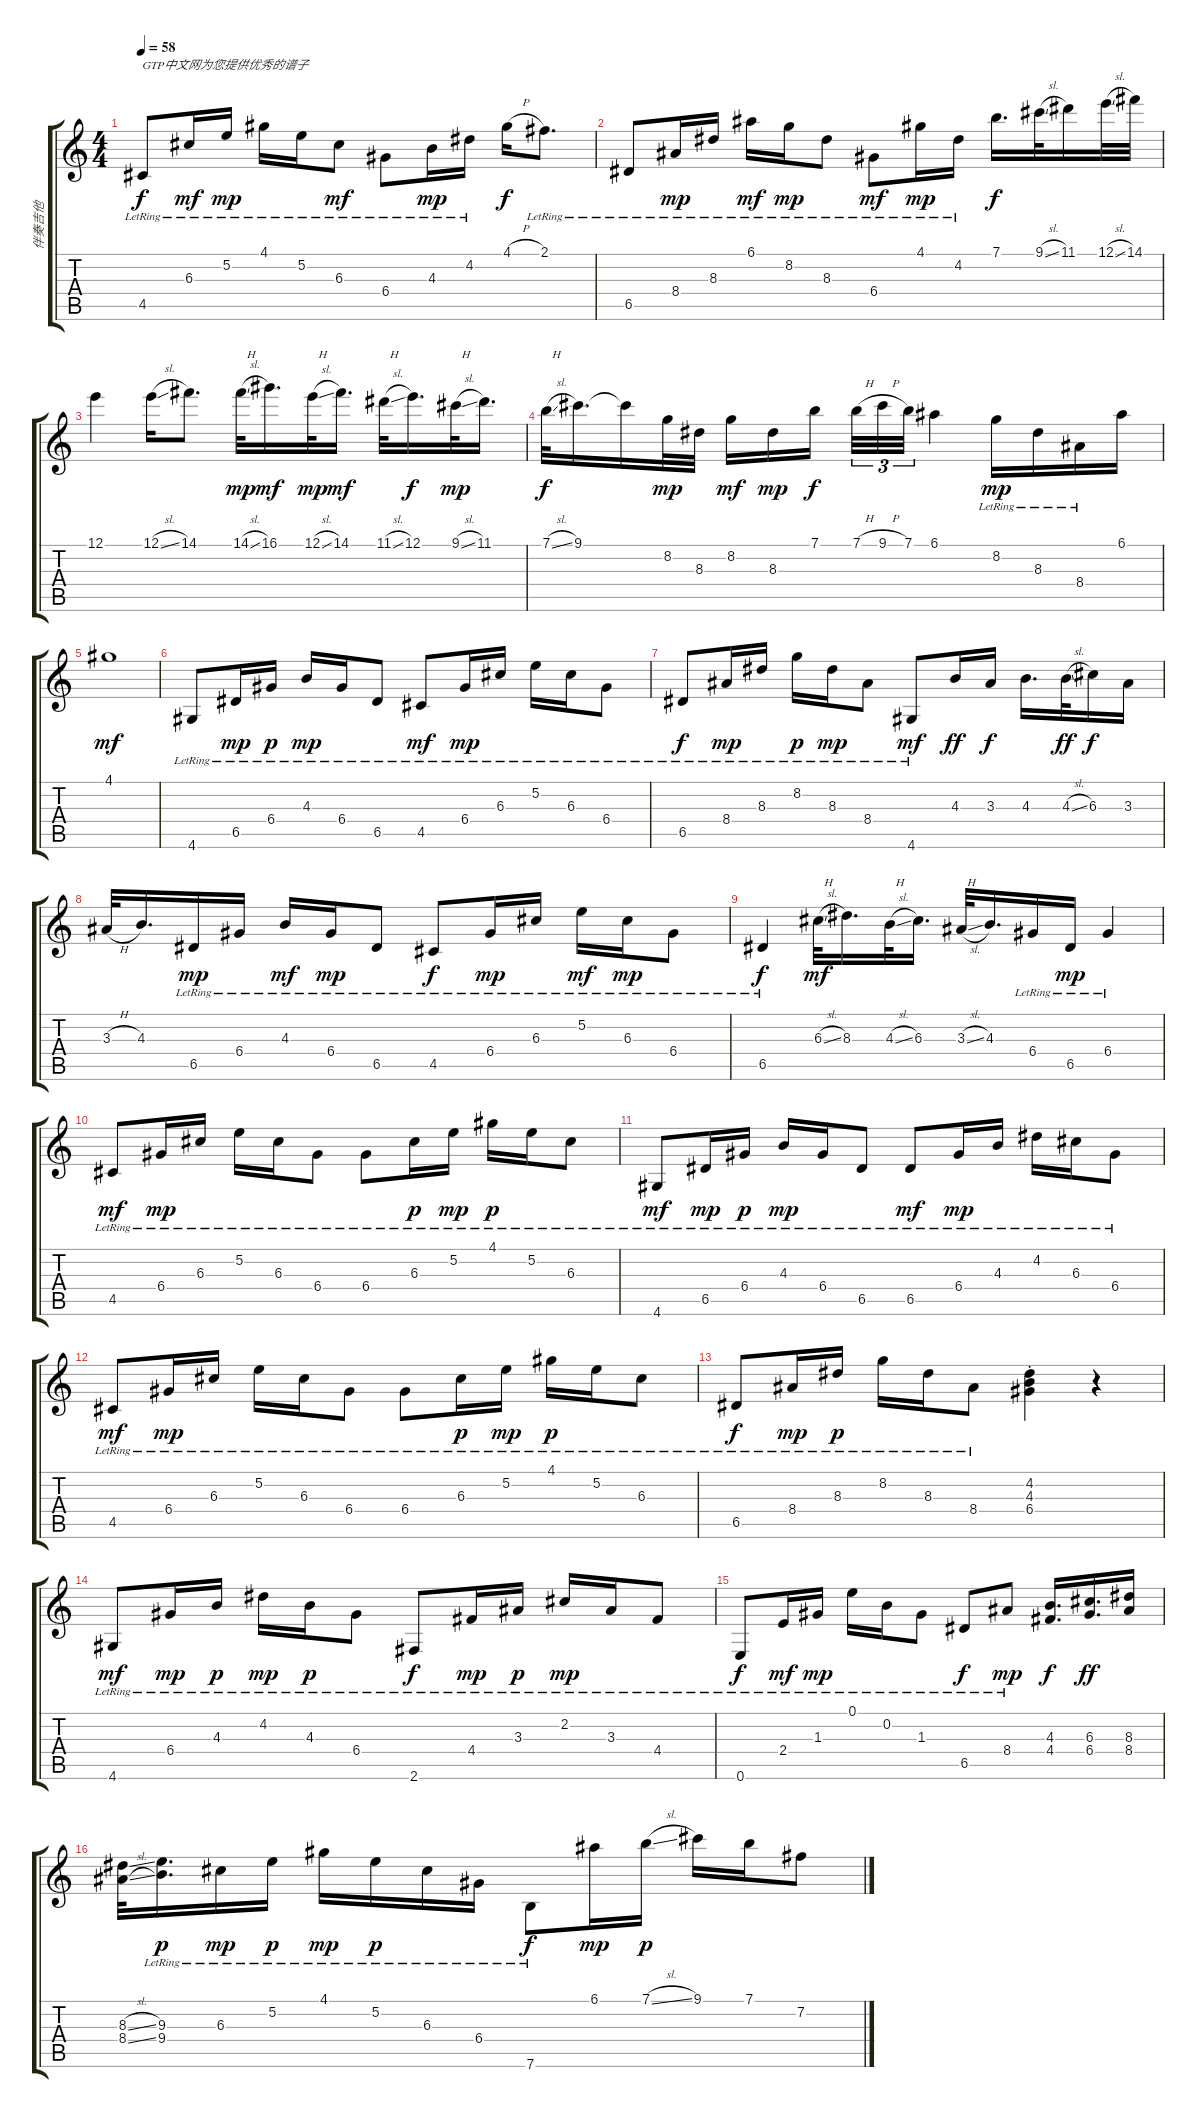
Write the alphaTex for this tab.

\track ("伴奏吉他" "伴奏吉他") {instrument acousticguitarsteel}
\staff {score tabs}
\tuning (E4 B3 G3 D3 A2 E2) {hide}
\ts (4 4)
\tempo 58
\clef g2
\ks c
4.5{lr}.8{txt "GTP中文网为您提供优秀的谱子" dy f instrument acousticguitarsteel} 6.3{lr}.16{dy mf} 5.2{lr}.16{dy mp} 4.1{lr}.16 5.2{lr}.16 6.3{lr}.8{dy mf} 6.4{lr}.8 4.3{lr}.16{dy mp} 4.2{lr}.16 4.1{h}.16{dy f} 2.1{lr}.8{d} |
6.5{lr}.8 8.4{lr}.16{dy mp} 8.3{lr}.16 6.1{lr}.16{dy mf} 8.2{lr}.16{dy mp} 8.3{lr}.8 6.4{lr}.8{dy mf} 4.1{lr}.16{dy mp} 4.2{lr}.16 7.1.16{d dy f} 9.1{sl}.32 11.1.16 12.1{sl}.32 14.1.32 |
12.1.4 12.1{sl}.16 14.1.8{d} 14.1{sl}.32{txt "  H" dy mp} 16.1.16{d dy mf} 12.1{sl}.32{txt "  H" dy mp} 14.1.16{d dy mf} 11.1{sl}.32{txt "  H"} 12.1.16{d dy f} 9.1{sl}.32{txt "  H" dy mp} 11.1.16{d} |
7.1{sl}.32{txt "  H" dy f} 9.1.16{d} 9.1{t}.16 8.2.32{dy mp} 8.3.32 8.2.16{dy mf} 8.3.16{dy mp} 7.1.16{dy f beam splitsecondary} 7.1{h}.32{tu (3 2)} 9.1{h}.32{tu (3 2)} 7.1.32{tu (3 2)} 6.1.4 8.2{lr}.16{dy mp} 8.3{lr}.16 8.4{lr}.16 6.1.16 |
4.1.1{dy mf} |
4.6{lr}.8 6.5{lr}.16{dy mp} 6.4{lr}.16{dy p} 4.3{lr}.16{dy mp} 6.4{lr}.16 6.5{lr}.8 4.5{lr}.8{dy mf} 6.4{lr}.16{dy mp} 6.3{lr}.16 5.2{lr}.16 6.3{lr}.16 6.4{lr}.8 |
6.5{lr}.8{dy f} 8.4{lr}.16{dy mp} 8.3{lr}.16 8.2{lr}.16{dy p} 8.3{lr}.16{dy mp} 8.4{lr}.8 4.6{lr}.8{dy mf} 4.3.16{dy ff} 3.3.16{dy f} 4.3.16{d} 4.3{sl}.32{dy ff} 6.3.16{dy f} 3.3.16 |
3.3{h}.32 4.3.16{d} 6.5{lr}.16{dy mp} 6.4{lr}.16 4.3{lr}.16{dy mf} 6.4{lr}.16{dy mp} 6.5{lr}.8 4.5{lr}.8{dy f} 6.4{lr}.16{dy mp} 6.3{lr}.16 5.2{lr}.16{dy mf} 6.3{lr}.16{dy mp} 6.4{lr}.8 |
6.5{lr}.4{dy f} 6.3{sl}.32{txt "  H" dy mf} 8.3.16{d} 4.3{sl}.32{txt "  H"} 6.3.16{d} 3.3{sl}.32{txt "  H"} 4.3.16{d} 6.4{lr}.16 6.5{lr}.16{dy mp} 6.4{lr}.4 |
4.5{lr}.8{dy mf} 6.4{lr}.16{dy mp} 6.3{lr}.16 5.2{lr}.16 6.3{lr}.16 6.4{lr}.8 6.4{lr}.8 6.3{lr}.16{dy p} 5.2{lr}.16{dy mp} 4.1{lr}.16{dy p} 5.2{lr}.16 6.3{lr}.8 |
4.6{lr}.8{dy mf} 6.5{lr}.16{dy mp} 6.4{lr}.16{dy p} 4.3{lr}.16{dy mp} 6.4{lr}.16 6.5{lr}.8 6.5{lr}.8{dy mf} 6.4{lr}.16{dy mp} 4.3{lr}.16 4.2{lr}.16 6.3{lr}.16 6.4{lr}.8 |
4.5{lr}.8{dy mf} 6.4{lr}.16{dy mp} 6.3{lr}.16 5.2{lr}.16 6.3{lr}.16 6.4{lr}.8 6.4{lr}.8 6.3{lr}.16{dy p} 5.2{lr}.16{dy mp} 4.1{lr}.16{dy p} 5.2{lr}.16 6.3{lr}.8 |
6.5{lr}.8{dy f} 8.4{lr}.16{dy mp} 8.3{lr}.16{dy p} 8.2{lr}.16 8.3{lr}.16 8.4{lr}.8 (4.2{st} 4.3{st} 6.4{st}).4 r.4 |
4.6{lr}.8{dy mf} 6.4{lr}.16{dy mp} 4.3{lr}.16{dy p} 4.2{lr}.16{dy mp} 4.3{lr}.16{dy p} 6.4{lr}.8 2.6{lr}.8{dy f} 4.4{lr}.16{dy mp} 3.3{lr}.16{dy p} 2.2{lr}.16{dy mp} 3.3{lr}.16 4.4{lr}.8 |
0.6{lr}.8{dy f} 2.4{lr}.16{dy mf} 1.3{lr}.16{dy mp} 0.1{lr}.16 0.2{lr}.16 1.3{lr}.8 6.5{lr}.8{dy f} 8.4{lr}.8{dy mp} (4.3 4.4).16{d dy f} (6.3 6.4).16{d dy ff} (8.3 8.4).16 |
(8.3{sl} 8.4{sl}).32 (9.3 9.4{lr}).16{d dy p} 6.3{lr}.16{dy mp} 5.2{lr}.16{dy p} 4.1{lr}.16{dy mp} 5.2{lr}.16{dy p} 6.3{lr}.16 6.4{lr}.16 7.6{lr}.8{dy f} 6.1.16{dy mp} 7.1{sl}.16{dy p} 9.1.16 7.1.16 7.2.8
